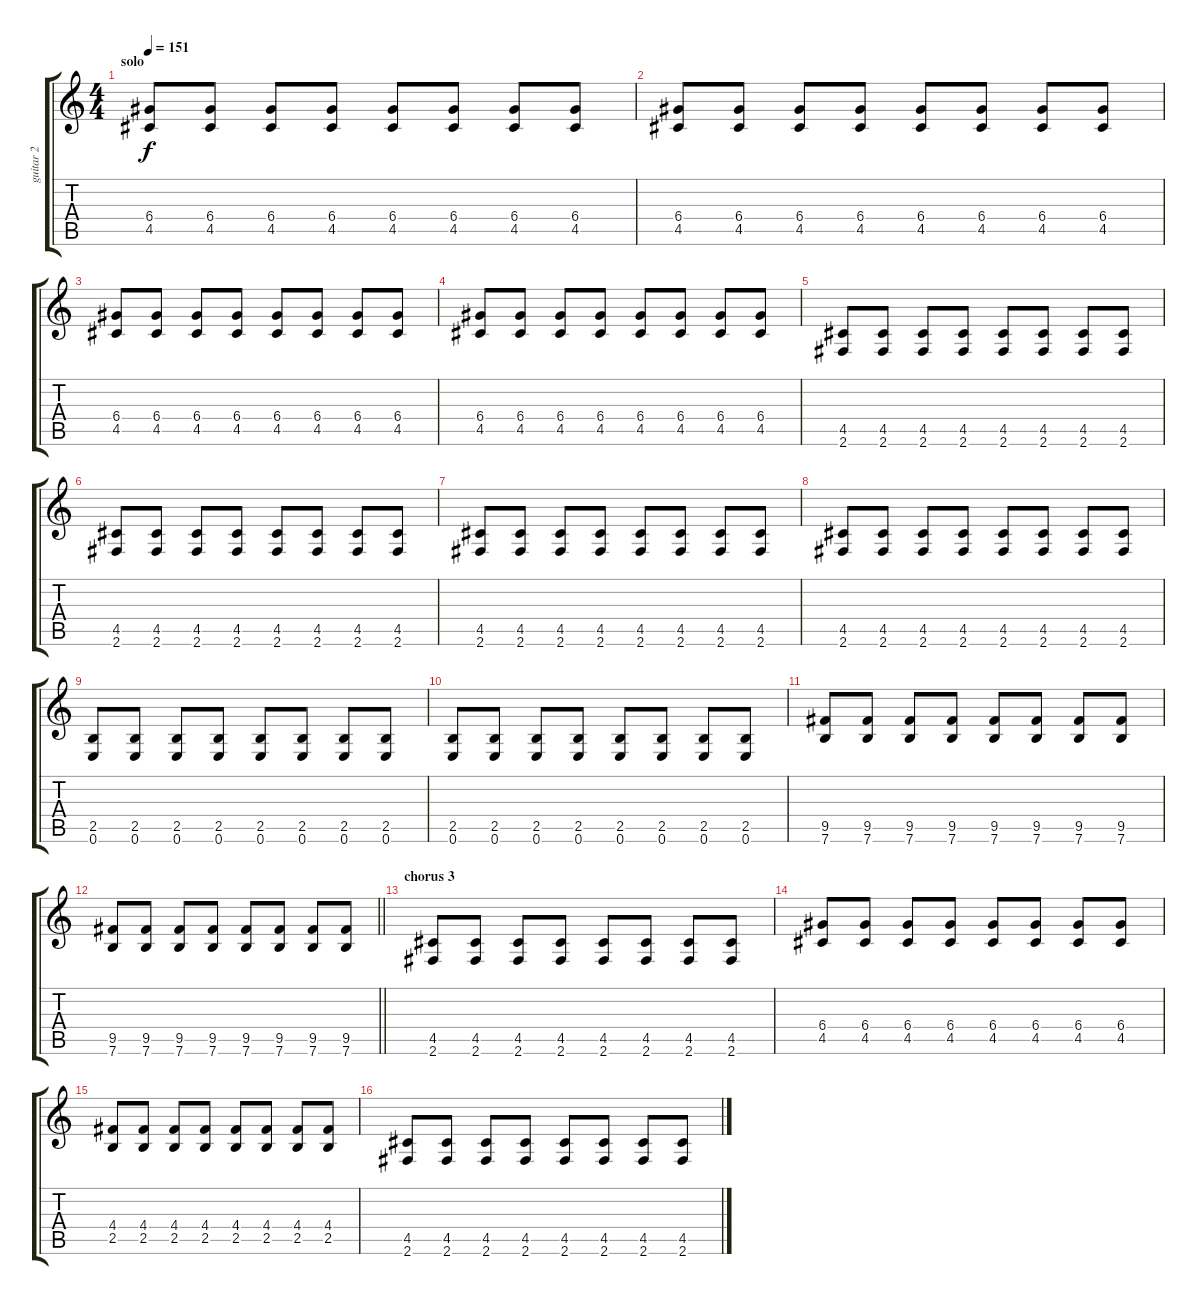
\track ("guitar 2" "guitar 2") {instrument distortionguitar}
\staff {score tabs}
\tuning (E4 B3 G3 D3 A2 E2) {hide}
\ts (4 4)
\section ("" "solo")
\tempo 151
\clef g2
\ks c
(6.4 4.5).8{dy f} (6.4 4.5).8 (6.4 4.5).8 (6.4 4.5).8 (6.4 4.5).8 (6.4 4.5).8 (6.4 4.5).8 (6.4 4.5).8 |
(6.4 4.5).8 (6.4 4.5).8 (6.4 4.5).8 (6.4 4.5).8 (6.4 4.5).8 (6.4 4.5).8 (6.4 4.5).8 (6.4 4.5).8 |
(6.4 4.5).8 (6.4 4.5).8 (6.4 4.5).8 (6.4 4.5).8 (6.4 4.5).8 (6.4 4.5).8 (6.4 4.5).8 (6.4 4.5).8 |
(6.4 4.5).8 (6.4 4.5).8 (6.4 4.5).8 (6.4 4.5).8 (6.4 4.5).8 (6.4 4.5).8 (6.4 4.5).8 (6.4 4.5).8 |
(4.5 2.6).8 (4.5 2.6).8 (4.5 2.6).8 (4.5 2.6).8 (4.5 2.6).8 (4.5 2.6).8 (4.5 2.6).8 (4.5 2.6).8 |
(4.5 2.6).8 (4.5 2.6).8 (4.5 2.6).8 (4.5 2.6).8 (4.5 2.6).8 (4.5 2.6).8 (4.5 2.6).8 (4.5 2.6).8 |
(4.5 2.6).8 (4.5 2.6).8 (4.5 2.6).8 (4.5 2.6).8 (4.5 2.6).8 (4.5 2.6).8 (4.5 2.6).8 (4.5 2.6).8 |
(4.5 2.6).8 (4.5 2.6).8 (4.5 2.6).8 (4.5 2.6).8 (4.5 2.6).8 (4.5 2.6).8 (4.5 2.6).8 (4.5 2.6).8 |
(2.5 0.6).8 (2.5 0.6).8 (2.5 0.6).8 (2.5 0.6).8 (2.5 0.6).8 (2.5 0.6).8 (2.5 0.6).8 (2.5 0.6).8 |
(2.5 0.6).8 (2.5 0.6).8 (2.5 0.6).8 (2.5 0.6).8 (2.5 0.6).8 (2.5 0.6).8 (2.5 0.6).8 (2.5 0.6).8 |
(9.5 7.6).8 (9.5 7.6).8 (9.5 7.6).8 (9.5 7.6).8 (9.5 7.6).8 (9.5 7.6).8 (9.5 7.6).8 (9.5 7.6).8 |
\barLineRight lightlight
(9.5 7.6).8 (9.5 7.6).8 (9.5 7.6).8 (9.5 7.6).8 (9.5 7.6).8 (9.5 7.6).8 (9.5 7.6).8 (9.5 7.6).8 |
\section ("" "chorus 3")
(4.5 2.6).8 (4.5 2.6).8 (4.5 2.6).8 (4.5 2.6).8 (4.5 2.6).8 (4.5 2.6).8 (4.5 2.6).8 (4.5 2.6).8 |
(6.4 4.5).8 (6.4 4.5).8 (6.4 4.5).8 (6.4 4.5).8 (6.4 4.5).8 (6.4 4.5).8 (6.4 4.5).8 (6.4 4.5).8 |
(4.4 2.5).8 (4.4 2.5).8 (4.4 2.5).8 (4.4 2.5).8 (4.4 2.5).8 (4.4 2.5).8 (4.4 2.5).8 (4.4 2.5).8 |
(4.5 2.6).8 (4.5 2.6).8 (4.5 2.6).8 (4.5 2.6).8 (4.5 2.6).8 (4.5 2.6).8 (4.5 2.6).8 (4.5 2.6).8
